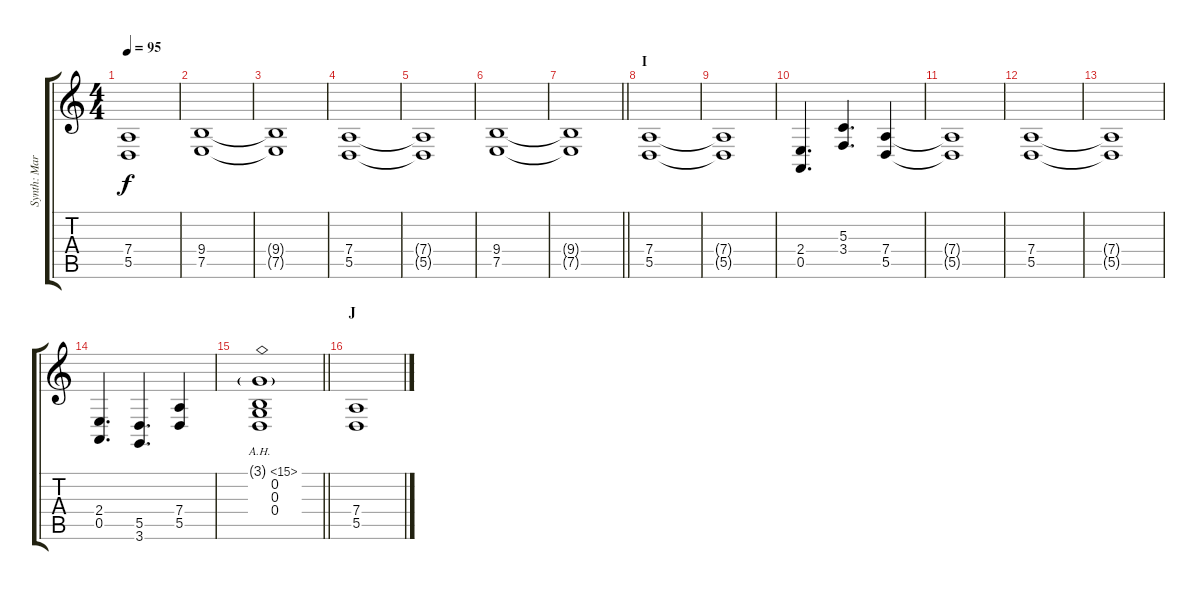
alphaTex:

\track ("Synth: Marty" "Synth: Mar") {instrument synthstrings1}
\staff {score tabs}
\tuning (E4 B3 G3 D3 A2 E2) {hide}
\ts (4 4)
\tempo 95
\clef g2
\ks c
(7.4{t} 5.5{t}).1{dy f} |
(9.4 7.5).1 |
(9.4{t} 7.5{t}).1 |
(7.4 5.5).1 |
(7.4{t} 5.5{t}).1 |
(9.4 7.5).1 |
\barLineRight lightlight
(9.4{t} 7.5{t}).1 |
\section ("" "I")
(7.4 5.5).1 |
(7.4{t} 5.5{t}).1 |
(2.4 0.5).4{d} (5.3 3.4).4{d} (7.4 5.5).4 |
(7.4{t} 5.5{t}).1 |
(7.4 5.5).1 |
(7.4{t} 5.5{t}).1 |
(2.4 0.5).4{d} (5.5 3.6).4{d} (7.4 5.5).4 |
\barLineRight lightlight
(3.1{ah 12 g} 0.2 0.3 0.4).1 |
\section ("" "J")
(7.4 5.5).1
